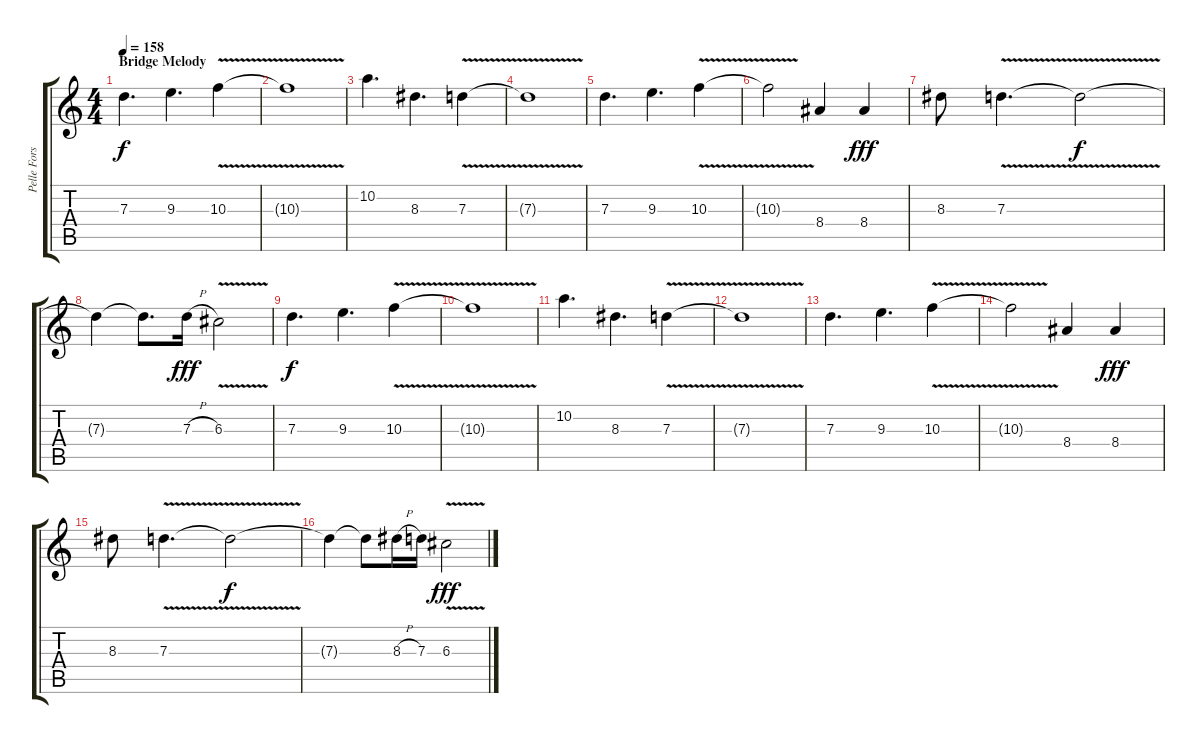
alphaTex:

\track ("Pelle Forsberg" "Pelle Fors") {instrument distortionguitar}
\staff {score tabs}
\tuning (E4 B3 G3 D3 A2 E2) {hide}
\ts (4 4)
\section ("" "Bridge Melody")
\tempo 158
\clef g2
\ks c
7.3.4{d dy f} 9.3.4{d} 10.3{v}.4 |
10.3{t}.1 |
10.2.4{d} 8.3.4{d} 7.3{v}.4 |
7.3{t}.1 |
7.3.4{d} 9.3.4{d} 10.3{v}.4 |
10.3{t}.2 8.4.4 8.4.4{dy fff} |
8.3.8 7.3{v}.4{d} 7.3{t}.2{dy f} |
7.3{t}.4 7.3{t}.8{d} 7.3{h}.16{dy fff} 6.3{v}.2 |
7.3.4{d dy f} 9.3.4{d} 10.3{v}.4 |
10.3{t}.1 |
10.2.4{d} 8.3.4{d} 7.3{v}.4 |
7.3{t}.1 |
7.3.4{d} 9.3.4{d} 10.3{v}.4 |
10.3{t}.2 8.4.4 8.4.4{dy fff} |
8.3.8 7.3{v}.4{d} 7.3{t}.2{dy f} |
7.3{t}.4 7.3{t}.8 8.3{h}.16 7.3.16 6.3{v}.2{dy fff}
